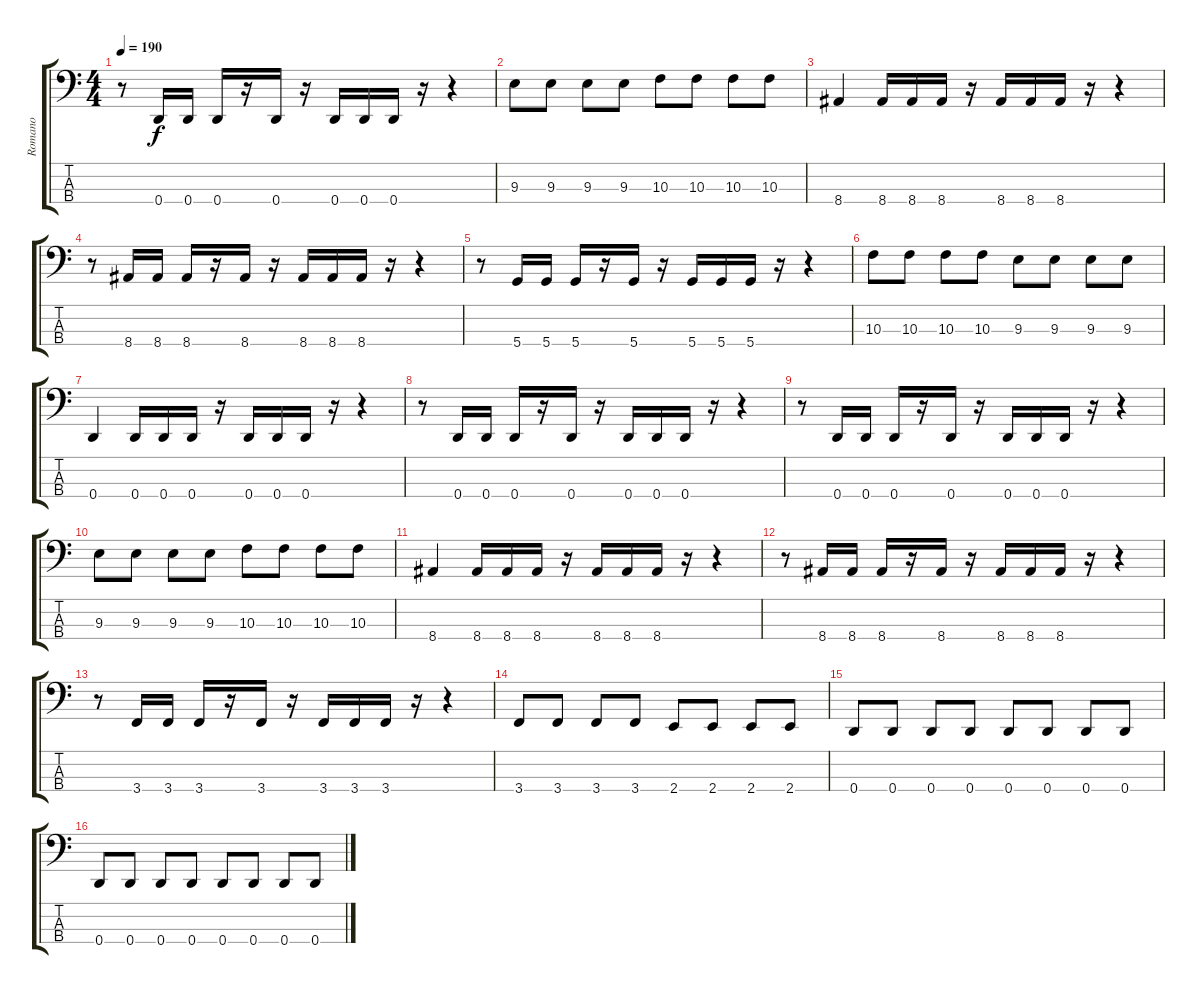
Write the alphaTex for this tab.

\track ("Romano" "Romano") {instrument electricbasspick}
\staff {score tabs}
\tuning (F2 C2 G1 D1) {hide}
\ts (4 4)
\tempo 190
\clef f4
\ks c
r.8{dy f} 0.4.16 0.4.16 0.4.16 r.16 0.4.16 r.16 0.4.16 0.4.16 0.4.16 r.16 r.4 |
9.3.8 9.3.8 9.3.8 9.3.8 10.3.8 10.3.8 10.3.8 10.3.8 |
8.4.4 8.4.16 8.4.16 8.4.16 r.16 8.4.16 8.4.16 8.4.16 r.16 r.4 |
r.8 8.4.16 8.4.16 8.4.16 r.16 8.4.16 r.16 8.4.16 8.4.16 8.4.16 r.16 r.4 |
r.8 5.4.16 5.4.16 5.4.16 r.16 5.4.16 r.16 5.4.16 5.4.16 5.4.16 r.16 r.4 |
10.3.8 10.3.8 10.3.8 10.3.8 9.3.8 9.3.8 9.3.8 9.3.8 |
0.4.4 0.4.16 0.4.16 0.4.16 r.16 0.4.16 0.4.16 0.4.16 r.16 r.4 |
r.8 0.4.16 0.4.16 0.4.16 r.16 0.4.16 r.16 0.4.16 0.4.16 0.4.16 r.16 r.4 |
r.8 0.4.16 0.4.16 0.4.16 r.16 0.4.16 r.16 0.4.16 0.4.16 0.4.16 r.16 r.4 |
9.3.8 9.3.8 9.3.8 9.3.8 10.3.8 10.3.8 10.3.8 10.3.8 |
8.4.4 8.4.16 8.4.16 8.4.16 r.16 8.4.16 8.4.16 8.4.16 r.16 r.4 |
r.8 8.4.16 8.4.16 8.4.16 r.16 8.4.16 r.16 8.4.16 8.4.16 8.4.16 r.16 r.4 |
r.8 3.4.16 3.4.16 3.4.16 r.16 3.4.16 r.16 3.4.16 3.4.16 3.4.16 r.16 r.4 |
3.4.8 3.4.8 3.4.8 3.4.8 2.4.8 2.4.8 2.4.8 2.4.8 |
0.4.8 0.4.8 0.4.8 0.4.8 0.4.8 0.4.8 0.4.8 0.4.8 |
0.4.8 0.4.8 0.4.8 0.4.8 0.4.8 0.4.8 0.4.8 0.4.8
